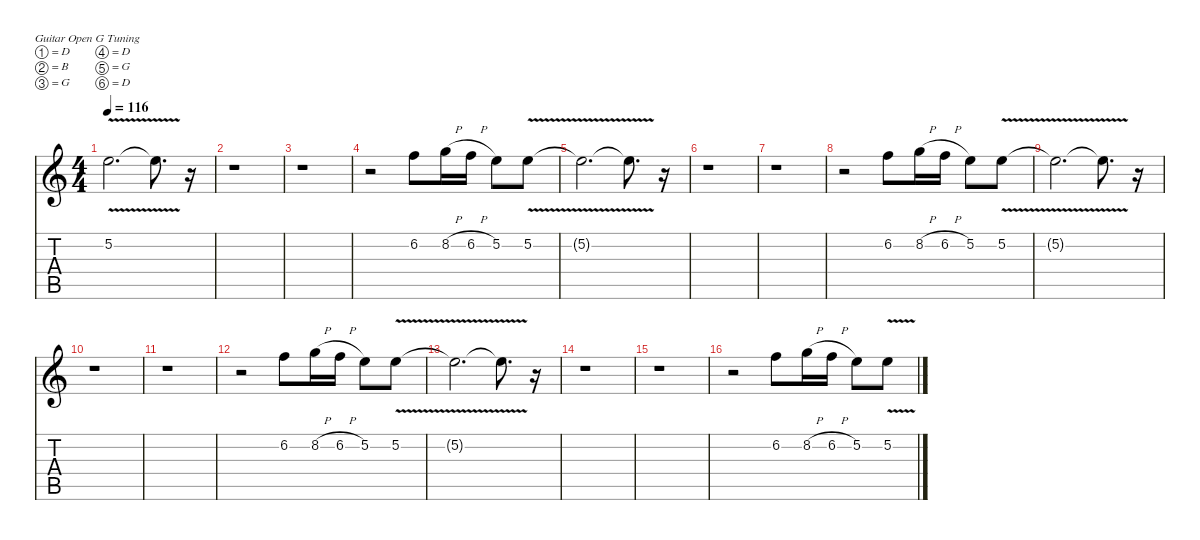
\defaultSystemsLayout 4
\hideDynamics
\bracketExtendMode nobrackets
\singleTrackTrackNamePolicy hidden
\multiTrackTrackNamePolicy hidden
\otherSystemsTrackNameOrientation horizontal
\track ("Guitar Overdubs" "dist.guit.") {instrument distortionguitar}
\staff {score tabs}
\tuning (D4 B3 G3 D3 G2 D2)
\ts (4 4)
\tempo 116
\clef g2
\ks c
5.2{v t}.2{d dy f beam Down} 5.2{v t}.8{d beam Down} r.16{beam Down} |
r.1{beam Down} |
r.1{beam Down} |
r.2{beam Down} 6.2.8{beam Down} 8.2{h}.16{beam Down} 6.2{h}.16{beam Down} 5.2.8{beam Down} 5.2{v}.8{beam Down} |
5.2{v t}.2{d beam Down} 5.2{v t}.8{d beam Down} r.16{beam Down} |
r.1{beam Down} |
r.1{beam Down} |
r.2{beam Down} 6.2.8{beam Down} 8.2{h}.16{beam Down} 6.2{h}.16{beam Down} 5.2.8{beam Down} 5.2{v}.8{beam Down} |
5.2{v t}.2{d beam Down} 5.2{v t}.8{d beam Down} r.16{beam Down} |
r.1{beam Down} |
r.1{beam Down} |
r.2{beam Down} 6.2.8{beam Down} 8.2{h}.16{beam Down} 6.2{h}.16{beam Down} 5.2.8{beam Down} 5.2{v}.8{beam Down} |
5.2{v t}.2{d beam Down} 5.2{v t}.8{d beam Down} r.16{beam Down} |
r.1{beam Down} |
r.1{beam Down} |
r.2{beam Down} 6.2.8{beam Down} 8.2{h}.16{beam Down} 6.2{h}.16{beam Down} 5.2.8{beam Down} 5.2{v}.8{beam Down}
